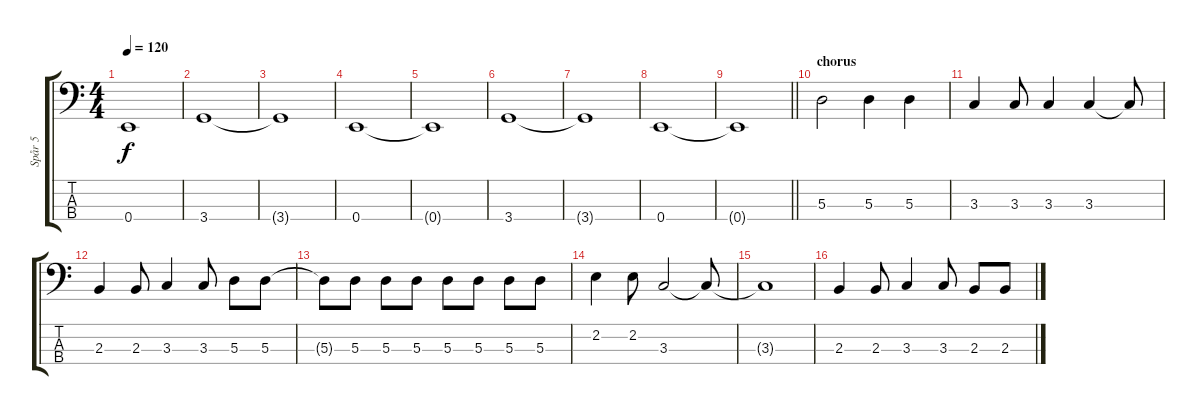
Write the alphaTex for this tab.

\track ("Spår 5" "Spår 5") {instrument electricbassfinger}
\staff {score tabs}
\tuning (G2 D2 A1 E1) {hide}
\ts (4 4)
\tempo 120
\clef f4
\ks c
0.4{t}.1{dy f} |
3.4.1 |
3.4{t}.1 |
0.4.1 |
0.4{t}.1 |
3.4.1 |
3.4{t}.1 |
0.4.1 |
\barLineRight lightlight
0.4{t}.1 |
\section ("" "chorus")
5.3.2 5.3.4 5.3.4 |
3.3.4 3.3.8 3.3.4 3.3.4 3.3{t}.8 |
2.3.4 2.3.8 3.3.4 3.3.8 5.3.8 5.3.8 |
5.3{t}.8 5.3.8 5.3.8 5.3.8 5.3.8 5.3.8 5.3.8 5.3.8 |
2.2.4 2.2.8 3.3.2 3.3{t}.8 |
3.3{t}.1 |
2.3.4 2.3.8 3.3.4 3.3.8 2.3.8 2.3.8
